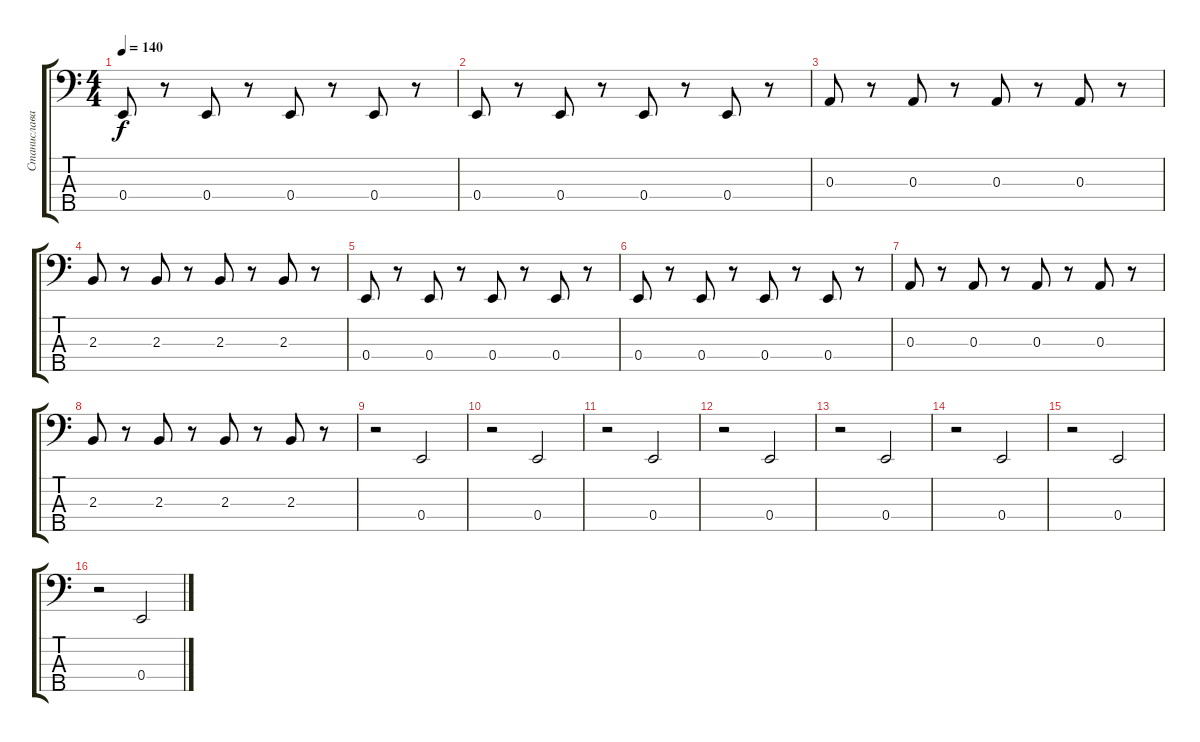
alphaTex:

\track ("Станислава Матвеева (бас-гитара)" "Станислава") {instrument electricbassfinger}
\staff {score tabs}
\tuning (G2 D2 A1 E1 B0) {hide}
\ts (4 4)
\tempo 140
\clef f4
\ks c
0.4.8{dy f} r.8 0.4.8 r.8 0.4.8 r.8 0.4.8 r.8 |
0.4.8 r.8 0.4.8 r.8 0.4.8 r.8 0.4.8 r.8 |
0.3.8 r.8 0.3.8 r.8 0.3.8 r.8 0.3.8 r.8 |
2.3.8 r.8 2.3.8 r.8 2.3.8 r.8 2.3.8 r.8 |
0.4.8 r.8 0.4.8 r.8 0.4.8 r.8 0.4.8 r.8 |
0.4.8 r.8 0.4.8 r.8 0.4.8 r.8 0.4.8 r.8 |
0.3.8 r.8 0.3.8 r.8 0.3.8 r.8 0.3.8 r.8 |
2.3.8 r.8 2.3.8 r.8 2.3.8 r.8 2.3.8 r.8 |
r.2 0.4.2 |
r.2 0.4.2 |
r.2 0.4.2 |
r.2 0.4.2 |
r.2 0.4.2 |
r.2 0.4.2 |
r.2 0.4.2 |
r.2 0.4.2
